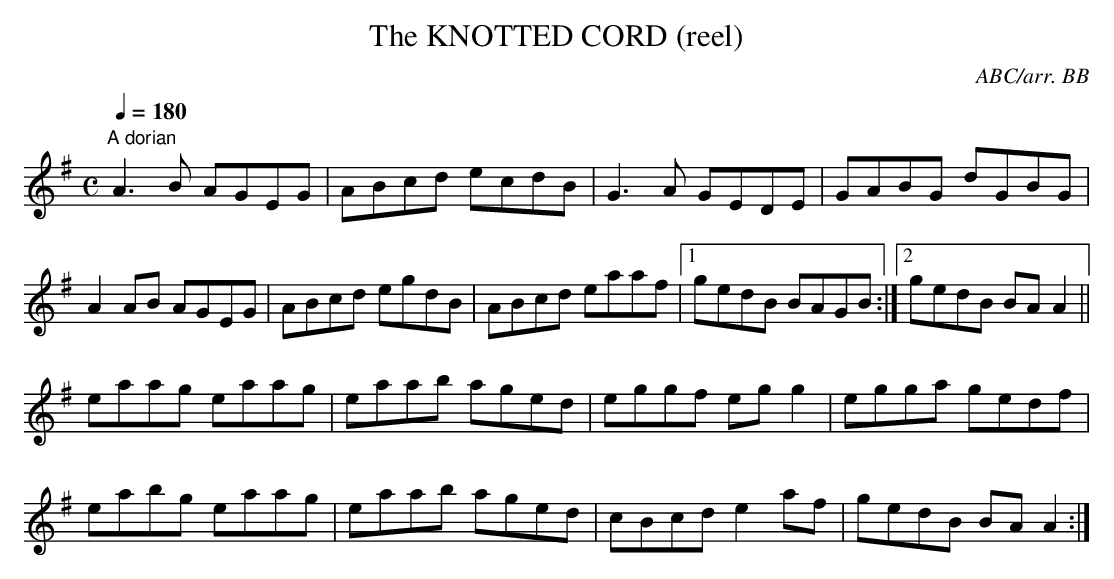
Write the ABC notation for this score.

X:1
T:KNOTTED CORD (reel), The
C:ABC/arr. BB
M:C
Q:1/4=180
K:G
"A dorian"
A3B AGEG|ABcd ecdB|G3A GEDE|GABG dGBG|
A2AB AGEG|ABcd egdB|ABcd eaaf|1 gedB BAGB:|\
[2 gedB BAA2||
eaag eaag|eaab aged|eggf egg2|egga gedf|
eabg eaag|eaab aged|cBcd e2af|gedB BAA2:|
